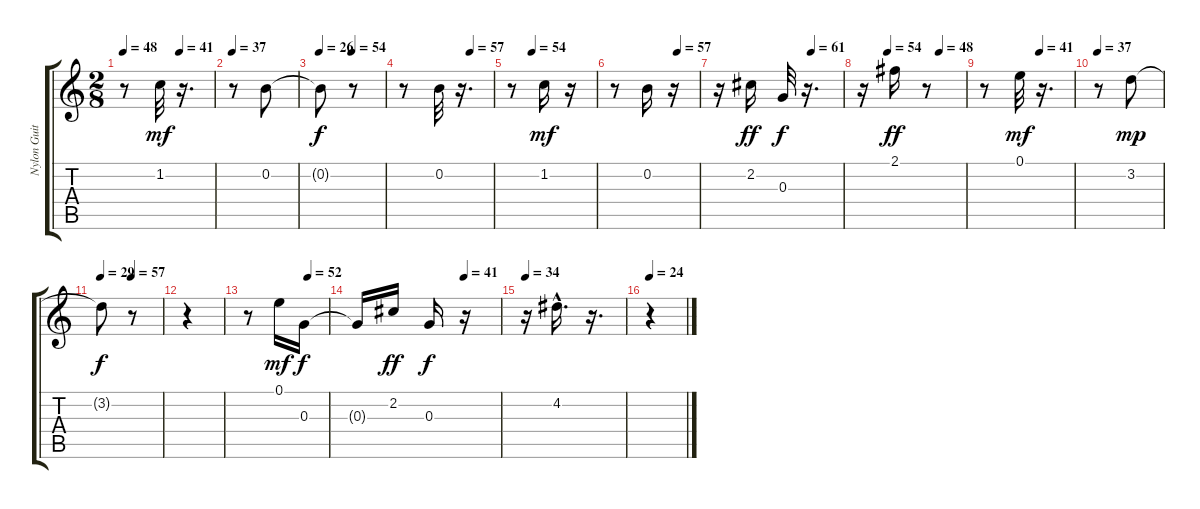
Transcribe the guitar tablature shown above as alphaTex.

\track ("Nylon Guitar (3rd string)" "Nylon Guit") {instrument acousticguitarnylon}
\staff {score tabs}
\tuning (E4 B3 G3 D3 A2 E2) {hide}
\ts (2 8)
\tempo 48
\tempo (41 0.625)
\clef g2
\ks c
r.8{dy f} 1.2.32{dy mf} r.16{d} |
\tempo 37
r.8 0.2.8 |
\tempo 26
\tempo (54 0.5)
0.2{t}.8{dy f} r.8 |
\tempo (57 0.75)
r.8 0.2.32 r.16{d} |
\tempo (54 0.25)
r.8 1.2.16{dy mf} r.16 |
\tempo (57 0.75)
r.8 0.2.16 r.16 |
\tempo (61 0.75)
r.16 2.2.16{dy ff} 0.3.32{dy f} r.16{d} |
\tempo (54 0.25)
\tempo (48 0.75)
r.16 2.1.16{dy ff} r.8 |
\tempo (41 0.625)
r.8 0.1.32{dy mf} r.16{d} |
\tempo 37
r.8 3.2.8{dy mp} |
\tempo 29
\tempo (57 0.5)
3.2{t}.8{dy f} r.8 |
r.4 |
\tempo (52 0.75)
r.8 0.1.16{dy mf} 0.3.16{dy f} |
\tempo (41 0.75)
0.3{t}.16 2.2.16{dy ff} 0.3.16{dy f} r.16 |
\tempo 34
r.16 4.2{hac}.16{d} r.16{d} |
\tempo 24
r.4
